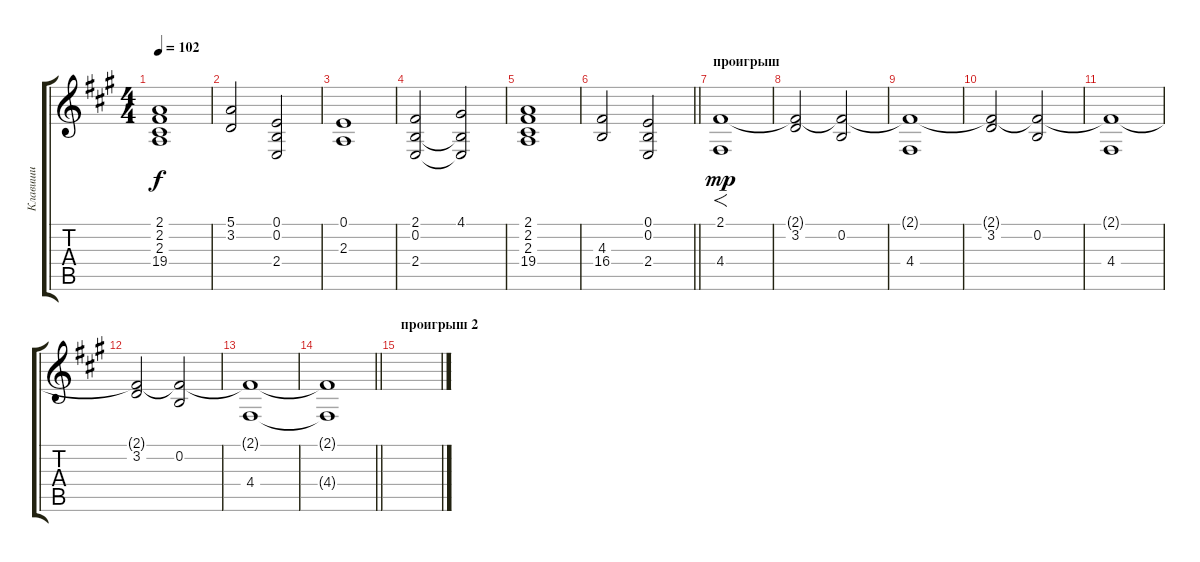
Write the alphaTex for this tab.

\track ("Клавиши" "Клавиши") {instrument stringensemble2}
\staff {score tabs}
\tuning (E4 B3 G3 D3 A2 E2) {hide}
\ts (4 4)
\tempo 102
\clef g2
\ks f#minor
(2.1 2.2 2.3 19.4).1{dy f} |
(5.1 3.2).2 (0.1 0.2 2.4).2 |
(0.1 2.3).1 |
(2.1 0.2 2.4).2 (4.1 0.2{t} 2.4{t}).2 |
(2.1 2.2 2.3 19.4).1 |
\barLineRight lightlight
(4.3 16.4).2 (0.1 0.2 2.4).2 |
\section ("" "проигрыш")
(2.1 4.4).1{f dy mp} |
(2.1{t} 3.2).2 (2.1{t} 0.2).2 |
(2.1{t} 4.4).1 |
(2.1{t} 3.2).2 (2.1{t} 0.2).2 |
(2.1{t} 4.4).1 |
(2.1{t} 3.2).2 (2.1{t} 0.2).2 |
(2.1{t} 4.4).1 |
\barLineRight lightlight
(2.1{t} 4.4{t}).1 |
\section ("" "проигрыш 2")
